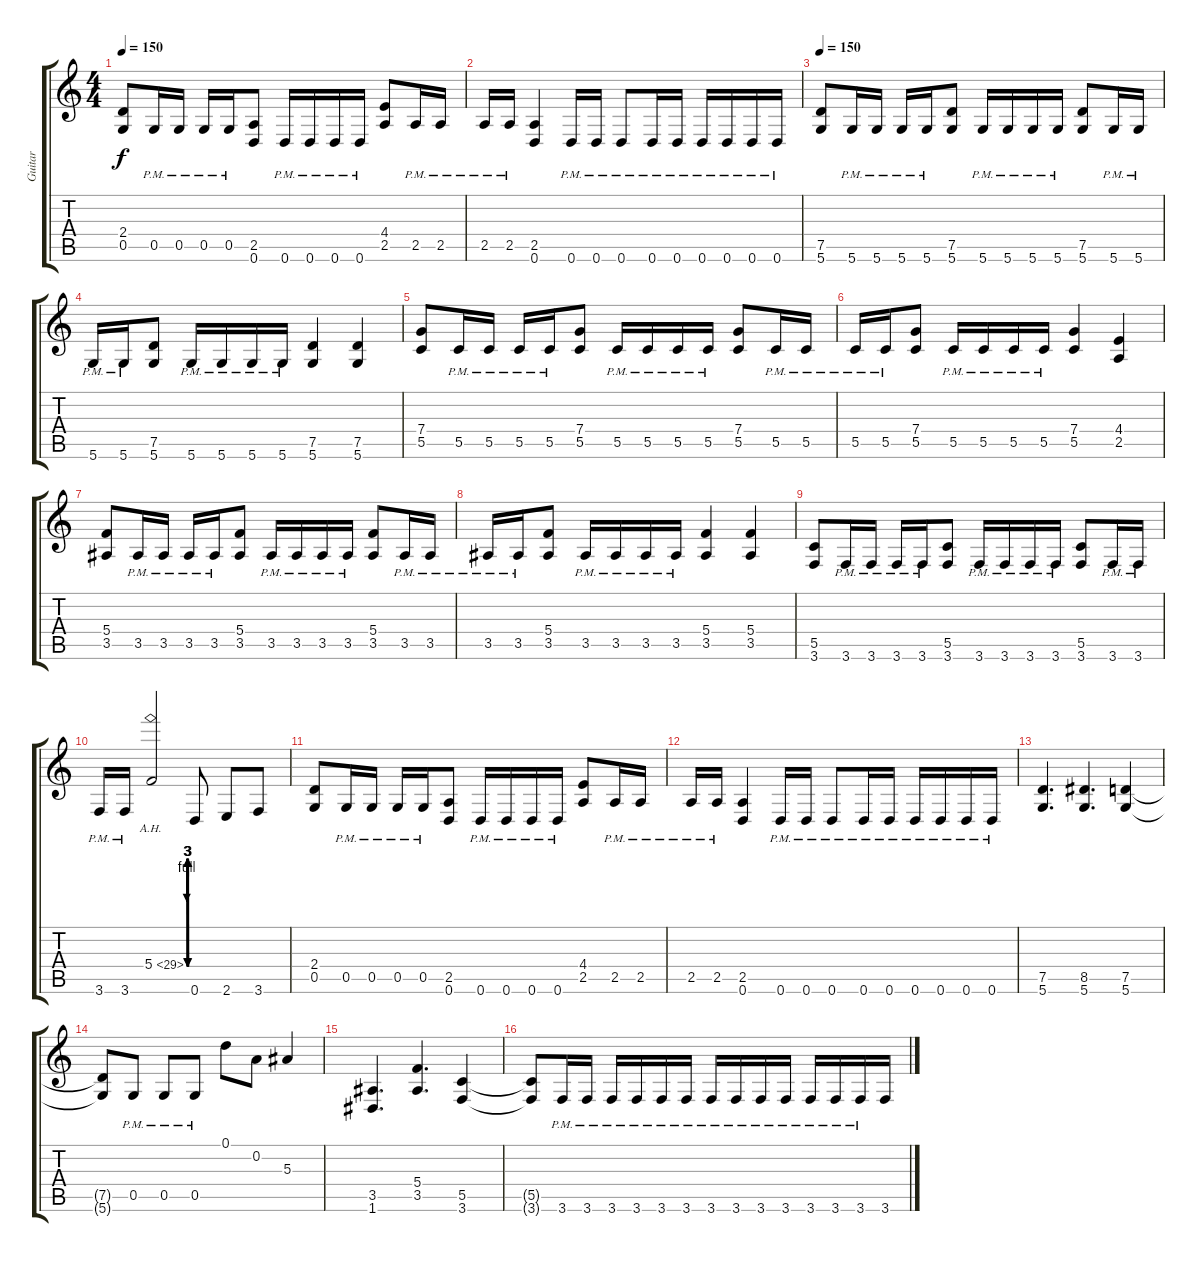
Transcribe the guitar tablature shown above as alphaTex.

\track ("Guitar" "Guitar") {instrument distortionguitar}
\staff {score tabs}
\tuning (D4 A3 F3 C3 G2 D2) {hide}
\ts (4 4)
\tempo 150
\clef g2
\ks c
(2.4 0.5).8{dy f} 0.5{pm}.16 0.5{pm}.16 0.5{pm}.16 0.5{pm}.16 (2.5 0.6).8 0.6{pm}.16 0.6{pm}.16 0.6{pm}.16 0.6{pm}.16 (4.4 2.5).8 2.5{pm}.16 2.5{pm}.16 |
2.5{pm}.16 2.5{pm}.16 (2.5 0.6).4 0.6{pm}.16 0.6{pm}.16 0.6{pm}.8 0.6{pm}.16 0.6{pm}.16 0.6{pm}.16 0.6{pm}.16 0.6{pm}.16 0.6{pm}.16 |
\tempo 150
(7.5 5.6).8{instrument overdrivenguitar} 5.6{pm}.16 5.6{pm}.16 5.6{pm}.16 5.6{pm}.16 (7.5 5.6).8 5.6{pm}.16 5.6{pm}.16 5.6{pm}.16 5.6{pm}.16 (7.5 5.6).8 5.6{pm}.16 5.6{pm}.16 |
5.6{pm}.16 5.6{pm}.16 (7.5 5.6).8 5.6{pm}.16 5.6{pm}.16 5.6{pm}.16 5.6{pm}.16 (7.5 5.6).4 (7.5 5.6).4 |
(7.4 5.5).8 5.5{pm}.16 5.5{pm}.16 5.5{pm}.16 5.5{pm}.16 (7.4 5.5).8 5.5{pm}.16 5.5{pm}.16 5.5{pm}.16 5.5{pm}.16 (7.4 5.5).8 5.5{pm}.16 5.5{pm}.16 |
5.5{pm}.16 5.5{pm}.16 (7.4 5.5).8 5.5{pm}.16 5.5{pm}.16 5.5{pm}.16 5.5{pm}.16 (7.4 5.5).4 (4.4 2.5).4 |
(5.4 3.5).8 3.5{pm}.16 3.5{pm}.16 3.5{pm}.16 3.5{pm}.16 (5.4 3.5).8 3.5{pm}.16 3.5{pm}.16 3.5{pm}.16 3.5{pm}.16 (5.4 3.5).8 3.5{pm}.16 3.5{pm}.16 |
3.5{pm}.16 3.5{pm}.16 (5.4 3.5).8 3.5{pm}.16 3.5{pm}.16 3.5{pm}.16 3.5{pm}.16 (5.4 3.5).4 (5.4 3.5).4 |
(5.5 3.6).8 3.6{pm}.16 3.6{pm}.16 3.6{pm}.16 3.6{pm}.16 (5.5 3.6).8 3.6{pm}.16 3.6{pm}.16 3.6{pm}.16 3.6{pm}.16 (5.5 3.6).8 3.6{pm}.16 3.6{pm}.16 |
3.6{pm}.16 3.6{pm}.16 5.4{be (custom 0 0 8 12 15 0 23 12 30 0 38 12 45 0 53 12 60 4) ah 24}.2{volume 9} 0.6.8{volume 13} 2.6.8 3.6.8 |
(2.4 0.5).8 0.5{pm}.16 0.5{pm}.16 0.5{pm}.16 0.5{pm}.16 (2.5 0.6).8 0.6{pm}.16 0.6{pm}.16 0.6{pm}.16 0.6{pm}.16 (4.4 2.5).8 2.5{pm}.16 2.5{pm}.16 |
2.5{pm}.16 2.5{pm}.16 (2.5 0.6).4 0.6{pm}.16 0.6{pm}.16 0.6{pm}.8 0.6{pm}.16 0.6{pm}.16 0.6{pm}.16 0.6{pm}.16 0.6{pm}.16 0.6{pm}.16 |
(7.5 5.6).4{d} (8.5 5.6).4{d} (7.5 5.6).4 |
(7.5{t} 5.6{t}).8 0.5{pm}.8 0.5{pm}.8 0.5{pm}.8 0.1.8 0.2.8 5.3.4 |
(3.5 1.6).4{d} (5.4 3.5).4{d} (5.5 3.6).4 |
(5.5{t} 3.6{t}).8 3.6{pm}.16 3.6{pm}.16 3.6{pm}.16 3.6{pm}.16 3.6{pm}.16 3.6{pm}.16 3.6{pm}.16 3.6{pm}.16 3.6{pm}.16 3.6{pm}.16 3.6{pm}.16 3.6{pm}.16 3.6{pm}.16 3.6.16
